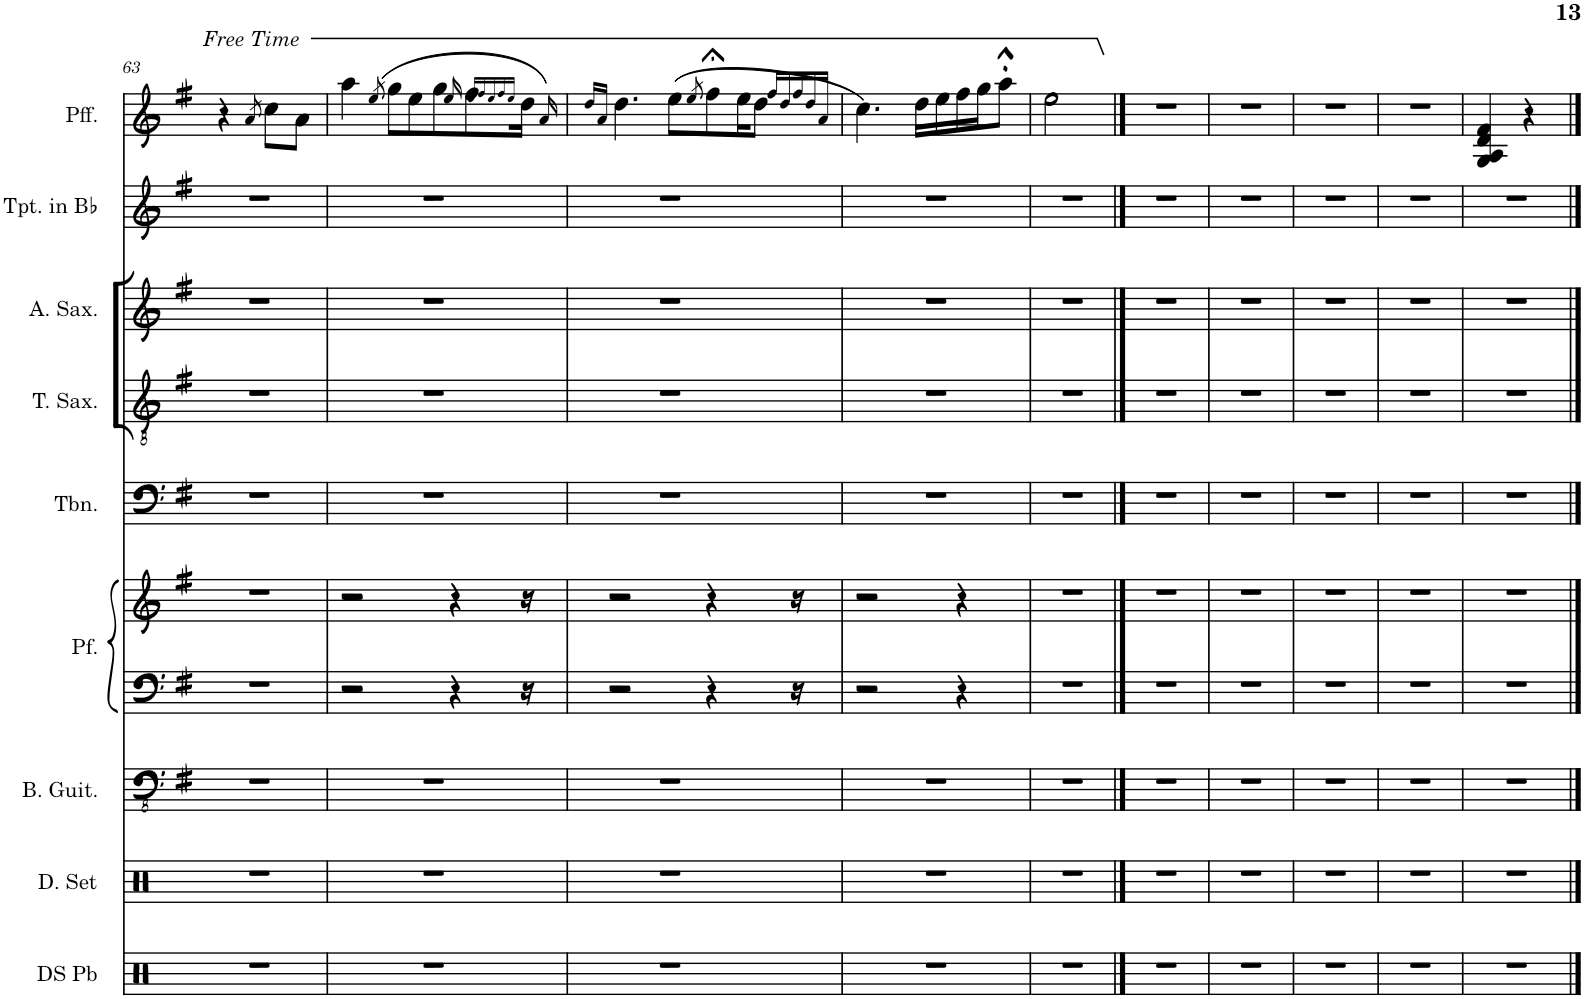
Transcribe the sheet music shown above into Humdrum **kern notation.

**kern	**kern	**kern	**kern	**kern	**kern	**kern	**kern	**kern	**kern
*part9	*part8	*part7	*part6	*part6	*part5	*part4	*part3	*part2	*part1
*staff10	*staff9	*staff8	*staff7	*staff6	*staff5	*staff4	*staff3	*staff2	*staff1
*I"Drumset (playback)	*I"Drumset	*I"Bass Guitar	*I"Piano	*	*I"Trombone	*I"Tenor Saxophone	*I"Alto Saxophone	*I"Trumpet in Bb	*I"Piffero
*I'DS Pb	*I'D. Set	*I'B. Guit.	*	*	*I'Tbn.	*I'T. Sax.	*I'A. Sax.	*I'Tpt. in Bb	*I'Pff.
!!LO:PB:g=z
*clefX	*clefX	*clefFv4	*clefF4	*clefG2	*clefF4	*clefGv2	*clefG2	*clefG2	*clefG2
*	*	*	*	*	*	*Trd8c14	*Trd5c9	*Trd1c2	*
*k[]	*k[]	*k[f#]	*k[f#]	*k[f#]	*k[f#]	*k[f#]	*k[f#]	*k[f#]	*k[f#]
*M2/4	*M2/4	*M2/4	*M2/4	*M2/4	*M2/4	*M2/4	*M2/4	*M2/4	*M2/4
=63	=63	=63	=63	=63	=63	=63	=63	=63	=63
2r	2r	2r	2r	2r	2r	2r	2r	2r	4r
.	.	.	.	.	.	.	.	.	8qa/
.	.	.	.	.	.	.	.	.	8cc\L
.	.	.	.	.	.	.	.	.	8a\J
=64	=64	=64	=64	=64	=64	=64	=64	=64	=64
2r	2r	2r	2r	2r	2r	2r	2r	2r	4aa\
.	.	.	.	.	.	.	.	.	(>8qee/
.	.	.	.	.	.	.	.	.	8gg\L
.	.	.	.	.	.	.	.	.	8ee\
4ryy	4ryy	4ryy	4r	4r	4ryy	4ryy	4ryy	4ryy	8gg\
.	.	.	.	.	.	.	.	.	16qee/
.	.	.	.	.	.	.	.	.	8ff#\
.	.	.	.	.	.	.	.	.	16qee/LL
.	.	.	.	.	.	.	.	.	16qff#/
.	.	.	.	.	.	.	.	.	16qee/
.	.	.	.	.	.	.	.	.	16qff#/
.	.	.	.	.	.	.	.	.	16qee/JJ
16ryy	16ryy	16ryy	16r	16r	16ryy	16ryy	16ryy	16ryy	16dd\Jk
.	.	.	.	.	.	.	.	.	16qa/)
=65	=65	=65	=65	=65	=65	=65	=65	=65	=65
.	.	.	.	.	.	.	.	.	16qdd/LL
.	.	.	.	.	.	.	.	.	16qa/JJ
2r	2r	2r	2r	2r	2r	2r	2r	2r	4.dd\
.	.	.	.	.	.	.	.	.	(8ee\L
.	.	.	.	.	.	.	.	.	8qee/
4ryy	4ryy	4ryy	4r	4r	4ryy	4ryy	4ryy	4ryy	8ff#;<\
.	.	.	.	.	.	.	.	.	16ee\K
.	.	.	.	.	.	.	.	.	8dd\J
16ryy	16ryy	16ryy	16r	16r	16ryy	16ryy	16ryy	16ryy	.
.	.	.	.	.	.	.	.	.	16qff#/LL
.	.	.	.	.	.	.	.	.	16qdd/
.	.	.	.	.	.	.	.	.	16qff#/
.	.	.	.	.	.	.	.	.	16qdd/
.	.	.	.	.	.	.	.	.	16qa/JJ
=66	=66	=66	=66	=66	=66	=66	=66	=66	=66
2r	2r	2r	2r	2r	2r	2r	2r	2r	4.cc\)
.	.	.	.	.	.	.	.	.	16dd\LL
.	.	.	.	.	.	.	.	.	16ee\
4ryy	4ryy	4ryy	4r	4r	4ryy	4ryy	4ryy	4ryy	16ff#\
.	.	.	.	.	.	.	.	.	16gg\J
.	.	.	.	.	.	.	.	.	8aa'^^\J
=67	=67	=67	=67	=67	=67	=67	=67	=67	=67
2r	2r	2r	2r	2r	2r	2r	2r	2r	2ee\
==68	==68	==68	==68	==68	==68	==68	==68	==68	==68
2r	2r	2r	2r	2r	2r	2r	2r	2r	2r
=69	=69	=69	=69	=69	=69	=69	=69	=69	=69
2r	2r	2r	2r	2r	2r	2r	2r	2r	2r
=70	=70	=70	=70	=70	=70	=70	=70	=70	=70
2r	2r	2r	2r	2r	2r	2r	2r	2r	2r
=71	=71	=71	=71	=71	=71	=71	=71	=71	=71
2r	2r	2r	2r	2r	2r	2r	2r	2r	2r
=72	=72	=72	=72	=72	=72	=72	=72	=72	=72
2r	2r	2r	2r	2r	2r	2r	2r	2r	4G/ 4A/ 4d/ 4f#/
.	.	.	.	.	.	.	.	.	4r
==	==	==	==	==	==	==	==	==	==
*-	*-	*-	*-	*-	*-	*-	*-	*-	*-
